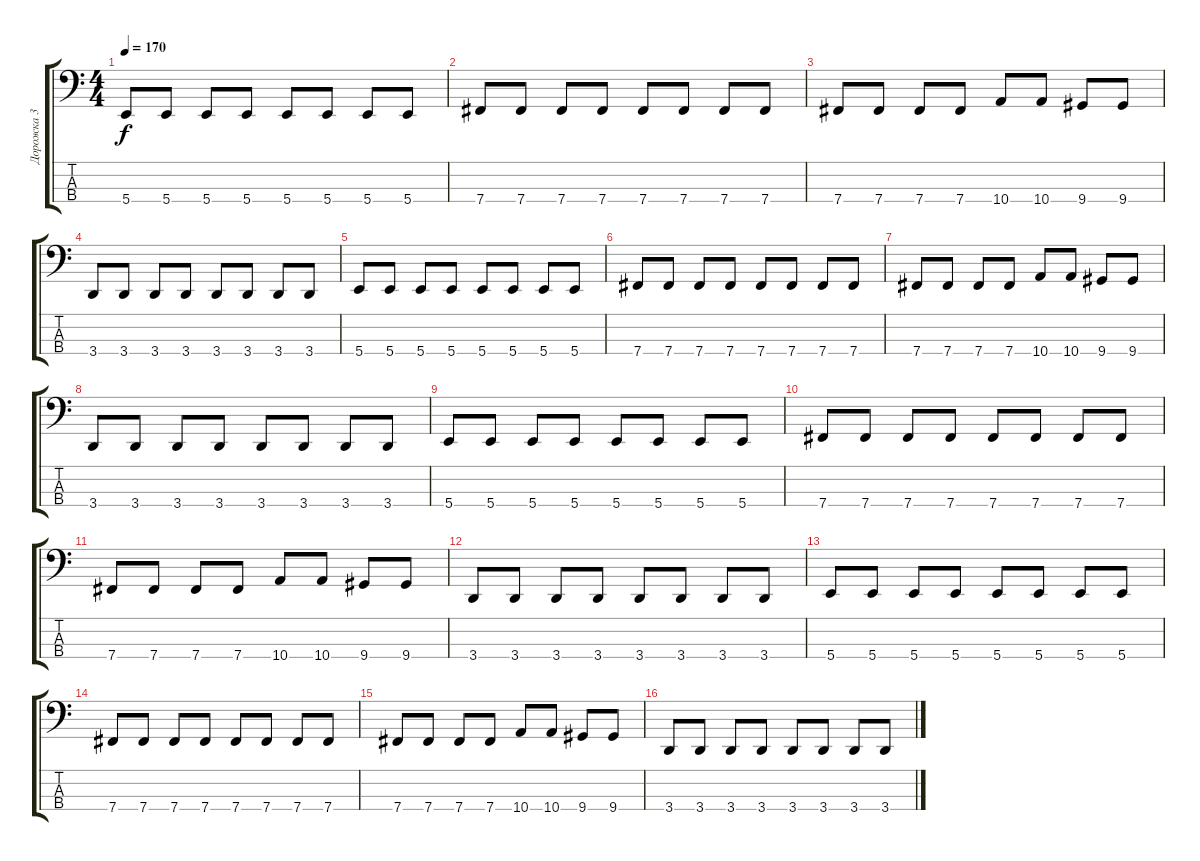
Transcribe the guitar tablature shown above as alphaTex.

\track ("Дорожка 3" "Дорожка 3") {instrument electricbassfinger}
\staff {score tabs}
\tuning (E2 B1 Gb1 B0) {hide}
\ts (4 4)
\tempo 170
\clef f4
\ks c
5.4.8{dy f} 5.4.8 5.4.8 5.4.8 5.4.8 5.4.8 5.4.8 5.4.8 |
7.4.8 7.4.8 7.4.8 7.4.8 7.4.8 7.4.8 7.4.8 7.4.8 |
7.4.8 7.4.8 7.4.8 7.4.8 10.4.8 10.4.8 9.4.8 9.4.8 |
3.4.8 3.4.8 3.4.8 3.4.8 3.4.8 3.4.8 3.4.8 3.4.8 |
5.4.8 5.4.8 5.4.8 5.4.8 5.4.8 5.4.8 5.4.8 5.4.8 |
7.4.8 7.4.8 7.4.8 7.4.8 7.4.8 7.4.8 7.4.8 7.4.8 |
7.4.8 7.4.8 7.4.8 7.4.8 10.4.8 10.4.8 9.4.8 9.4.8 |
3.4.8 3.4.8 3.4.8 3.4.8 3.4.8 3.4.8 3.4.8 3.4.8 |
5.4.8 5.4.8 5.4.8 5.4.8 5.4.8 5.4.8 5.4.8 5.4.8 |
7.4.8 7.4.8 7.4.8 7.4.8 7.4.8 7.4.8 7.4.8 7.4.8 |
7.4.8 7.4.8 7.4.8 7.4.8 10.4.8 10.4.8 9.4.8 9.4.8 |
3.4.8 3.4.8 3.4.8 3.4.8 3.4.8 3.4.8 3.4.8 3.4.8 |
5.4.8 5.4.8 5.4.8 5.4.8 5.4.8 5.4.8 5.4.8 5.4.8 |
7.4.8 7.4.8 7.4.8 7.4.8 7.4.8 7.4.8 7.4.8 7.4.8 |
7.4.8 7.4.8 7.4.8 7.4.8 10.4.8 10.4.8 9.4.8 9.4.8 |
3.4.8 3.4.8 3.4.8 3.4.8 3.4.8 3.4.8 3.4.8 3.4.8
